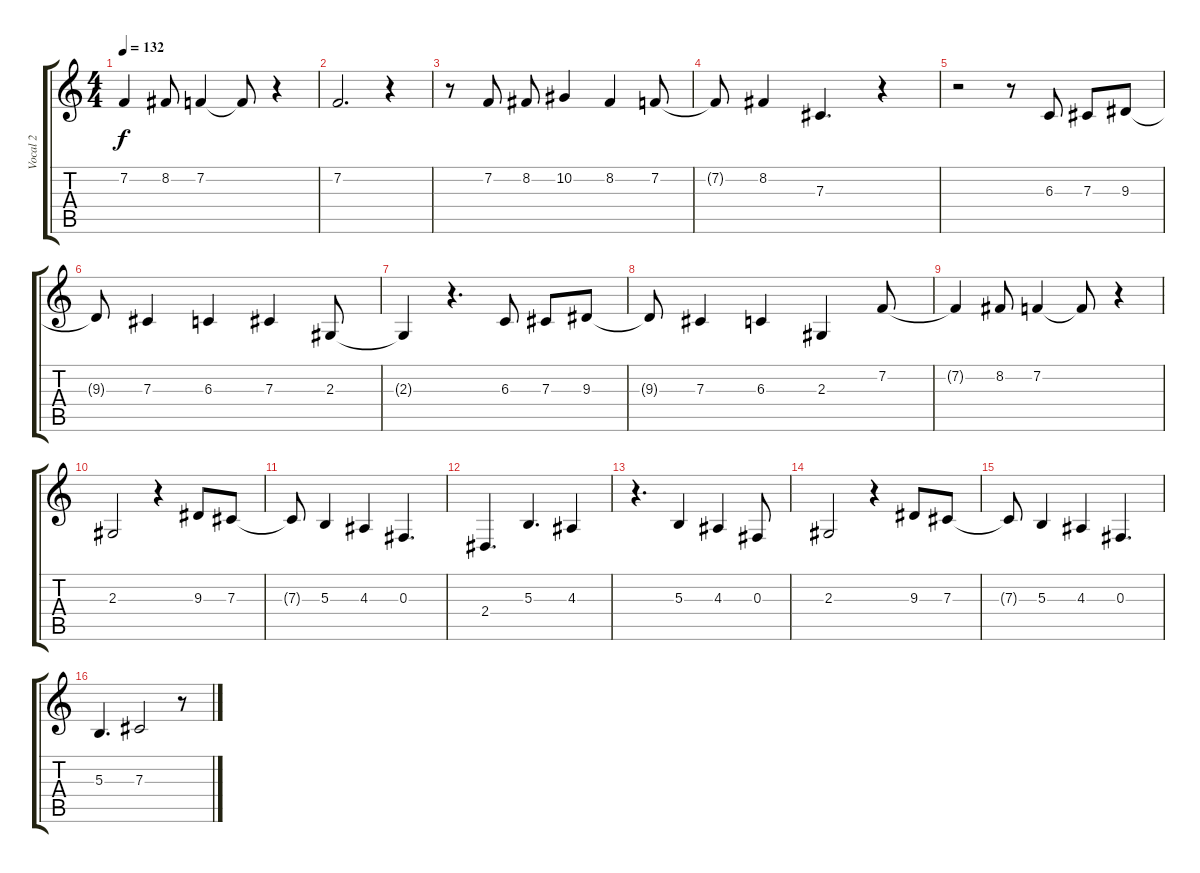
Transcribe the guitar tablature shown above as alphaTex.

\track ("Vocal 2" "Vocal 2") {instrument tenorsax}
\staff {score tabs}
\tuning (Eb4 Bb3 Gb3 Db3 Ab2 Eb2) {hide}
\ts (4 4)
\tempo 132
\clef g2
\ks c
7.2{t}.4{dy f} 8.2.8 7.2.4 7.2{t}.8 r.4 |
7.2.2{d} r.4 |
r.8 7.2.8 8.2.8 10.2.4 8.2.4 7.2.8 |
7.2{t}.8 8.2.4 7.3.4{d} r.4 |
r.2 r.8 6.3.8 7.3.8 9.3.8 |
9.3{t}.8 7.3.4 6.3.4 7.3.4 2.3.8 |
2.3{t}.4 r.4{d} 6.3.8 7.3.8 9.3.8 |
9.3{t}.8 7.3.4 6.3.4 2.3.4 7.2.8 |
7.2{t}.4 8.2.8 7.2.4 7.2{t}.8 r.4 |
2.3.2 r.4 9.3.8 7.3.8 |
7.3{t}.8 5.3.4 4.3.4 0.3.4{d} |
2.4.4{d} 5.3.4{d} 4.3.4 |
r.4{d} 5.3.4 4.3.4 0.3.8 |
2.3.2 r.4 9.3.8 7.3.8 |
7.3{t}.8 5.3.4 4.3.4 0.3.4{d} |
5.3.4{d} 7.3.2 r.8
